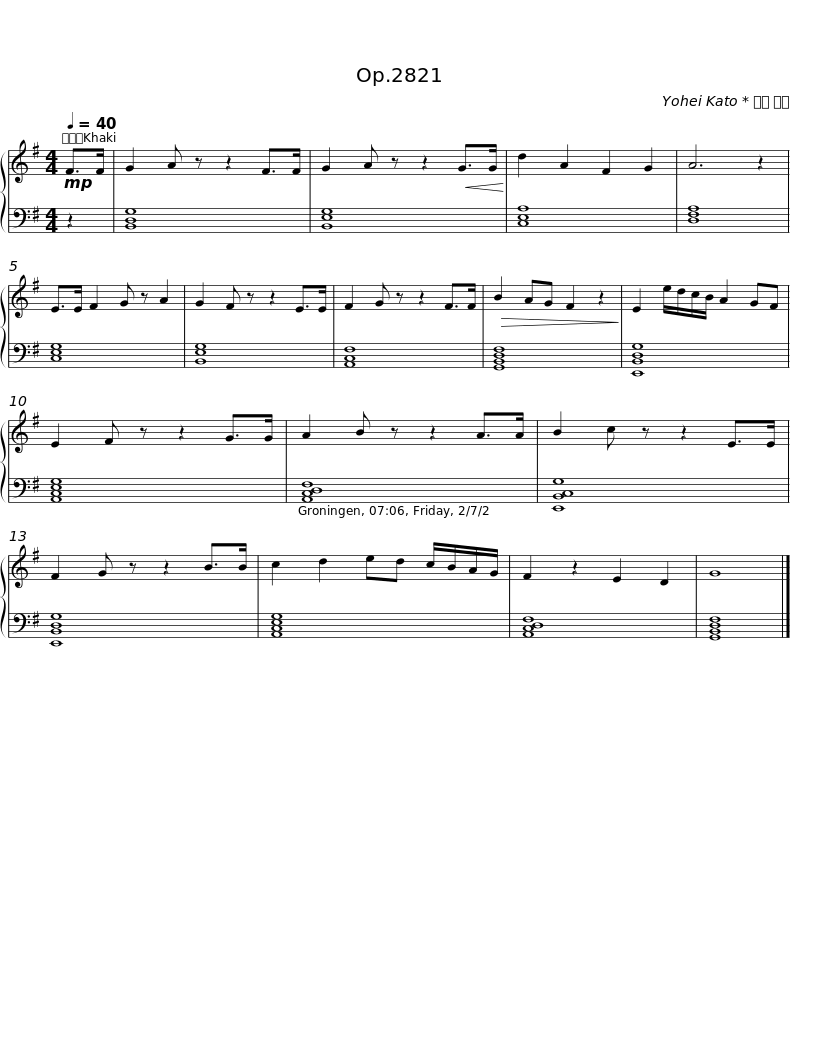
X:1
%%score { 1 | 2 }
L:1/8
Q:1/4=40
M:4/4
I:linebreak $
K:G
V:1 treble
V:2 bass
V:1
!mp! F>F | G2 A z z2 F>F | G2 A z z2!<(! G>G!<)! | d2 A2 F2 G2 | A6 z2 | %5
 E>E F2 G z A2 |$ G2 F z z2 E>E | F2 G z z2 F>F |!>(! B2 AG F2 z2!>)! | E2 e/d/c/B/ A2 GF | %10
 E2 F z z2 G>G |$ A2 B z z2 A>A | B2 c z z2 E>E | F2 G z z2 B>B | c2 d2 ed c/B/A/G/ | %15
 F2 z2 E2 D2 | G8 |] %17
V:2
 z2 | [B,,D,G,]8 | [B,,E,G,]8 | [C,E,A,]8 | [D,F,A,]8 | %5
 [C,E,G,]8 |$ [B,,E,G,]8 | [A,,C,F,]8 | [G,,B,,D,F,]8 | [E,,B,,D,G,]8 | %10
 [A,,C,E,G,]8 |$ [A,,C,D,F,]8 | [E,,B,,C,G,]8 | [E,,B,,D,G,]8 | [A,,C,E,G,]8 | %15
 [A,,C,D,F,]8 | [G,,B,,D,F,]8 |] %17
